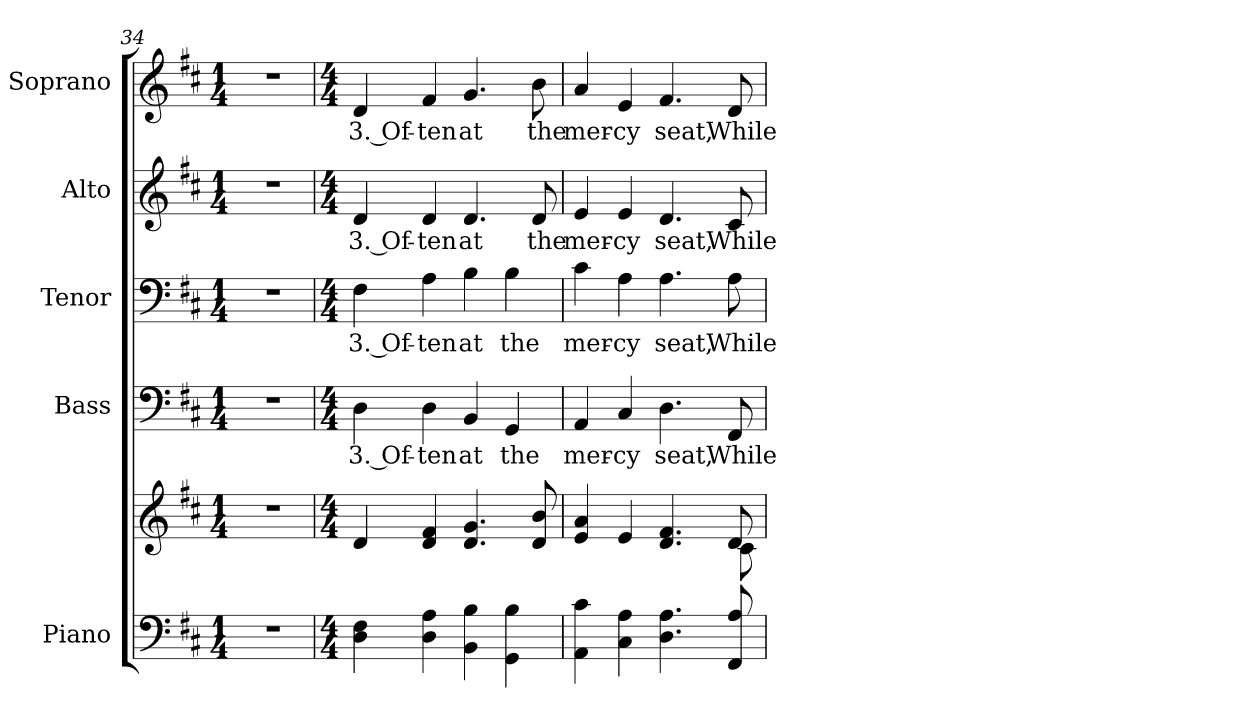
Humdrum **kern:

**kern	**kern	**kern	**text	**kern	**text	**kern	**text	**kern	**text
*part5	*part5	*part4	*part4	*part3	*part3	*part2	*part2	*part1	*part1
*staff6	*staff5	*staff4	*staff4	*staff3	*staff3	*staff2	*staff2	*staff1	*staff1
*I"Piano	*	*I"Bass	*	*I"Tenor	*	*I"Alto	*	*I"Soprano	*
*I'Pno.	*	*I'B.	*	*I'T.	*	*I'A.	*	*I'S.	*
*clefF4	*clefG2	*clefF4	*	*clefF4	*	*clefG2	*	*clefG2	*
*k[f#c#]	*k[f#c#]	*k[f#c#]	*	*k[f#c#]	*	*k[f#c#]	*	*k[f#c#]	*
*D:	*D:	*D:	*	*D:	*	*D:	*	*D:	*
*M1/4	*M1/4	*M1/4	*	*M1/4	*	*M1/4	*	*M1/4	*
=34	=34	=34	=34	=34	=34	=34	=34	=34	=34
!LO:N:vis=1	!LO:N:vis=1	!LO:N:vis=1	!	!LO:N:vis=1	!	!LO:N:vis=1	!	!LO:N:vis=1	!
4r	4r	4r	.	4r	.	4r	.	4r	.
!!LO:PB:g=z
=35	=35	=35	=35	=35	=35	=35	=35	=35	=35
*M4/4	*M4/4	*M4/4	*	*M4/4	*	*M4/4	*	*M4/4	*
!	!	!	!LO:LY:b:color=#000000	!	!	!	!	!	!
!	!	!	!	!	!LO:LY:b:color=#000000	!	!	!	!
!	!	!	!	!	!	!	!LO:LY:b:color=#000000	!	!
!	!	!	!	!	!	!	!	!	!LO:LY:b:color=#000000
4Di\ 4F#i	4di/	4Di\	3. Of-	4F#i\	3. Of-	4di/	3. Of-	4di/	3. Of-
!	!	!	!LO:LY:b:color=#000000	!	!	!	!	!	!
!	!	!	!	!	!LO:LY:b:color=#000000	!	!	!	!
!	!	!	!	!	!	!	!LO:LY:b:color=#000000	!	!
!	!	!	!	!	!	!	!	!	!LO:LY:b:color=#000000
4Di\ 4Ai	4di/ 4f#i	4Di\	-ten	4Ai\	-ten	4di/	-ten	4f#i/	-ten
!	!	!	!LO:LY:b:color=#000000	!	!	!	!	!	!
!	!	!	!	!	!LO:LY:b:color=#000000	!	!	!	!
!	!	!	!	!	!	!	!LO:LY:b:color=#000000	!	!
!	!	!	!	!	!	!	!	!	!LO:LY:b:color=#000000
4BBi\ 4Bi	4.di/ 4.gi	4BBi/	at	4Bi\	at	4.di/	at	4.gi/	at
!	!	!	!LO:LY:b:color=#000000	!	!	!	!	!	!
!	!	!	!	!	!LO:LY:b:color=#000000	!	!	!	!
4GGi\ 4Bi	.	4GGi/	the	4Bi\	the	.	.	.	.
!	!	!	!	!	!	!	!LO:LY:b:color=#000000	!	!
!	!	!	!	!	!	!	!	!	!LO:LY:b:color=#000000
.	8di/ 8bi	.	.	.	.	8di/	the	8bi\	the
=36	=36	=36	=36	=36	=36	=36	=36	=36	=36
*	*^	*	*	*	*	*	*	*	*
!	!	!	!	!LO:LY:b:color=#000000	!	!	!	!	!	!
!	!	!	!	!	!	!LO:LY:b:color=#000000	!	!	!	!
!	!	!	!	!	!	!	!	!LO:LY:b:color=#000000	!	!
!	!	!	!	!	!	!	!	!	!	!LO:LY:b:color=#000000
4AAi\ 4c#i	4ei/ 4ai	2ryy	4AAi/	mer-	4c#i\	mer-	4ei/	mer-	4ai/	mer-
!	!	!	!	!LO:LY:b:color=#000000	!	!	!	!	!	!
!	!	!	!	!	!	!LO:LY:b:color=#000000	!	!	!	!
!	!	!	!	!	!	!	!	!LO:LY:b:color=#000000	!	!
!	!	!	!	!	!	!	!	!	!	!LO:LY:b:color=#000000
4C#i\ 4Ai	4ei/	.	4C#i/	-cy	4Ai\	-cy	4ei/	-cy	4ei/	-cy
!	!	!	!	!LO:LY:b:color=#000000	!	!	!	!	!	!
!	!	!	!	!	!	!LO:LY:b:color=#000000	!	!	!	!
!	!	!	!	!	!	!	!	!LO:LY:b:color=#000000	!	!
!	!	!	!	!	!	!	!	!	!	!LO:LY:b:color=#000000
4.Di\ 4.Ai	4.di/ 4.f#i	4ryy	4.Di\	seat,	4.Ai\	seat,	4.di/	seat,	4.f#i/	seat,
.	.	8ryy	.	.	.	.	.	.	.	.
!	!	!	!	!LO:LY:b:color=#000000	!	!	!	!	!	!
!	!	!	!	!	!	!LO:LY:b:color=#000000	!	!	!	!
!	!	!	!	!	!	!	!	!LO:LY:b:color=#000000	!	!
!	!	!	!	!	!	!	!	!	!	!LO:LY:b:color=#000000
8FF#i/ 8Ai	8di/	8c#i\	8FF#i/	While	8Ai\	While	8c#i/	While	8di/	While
*	*v	*v	*	*	*	*	*	*	*	*
=	=	=	=	=	=	=	=	=	=
*-	*-	*-	*-	*-	*-	*-	*-	*-	*-
